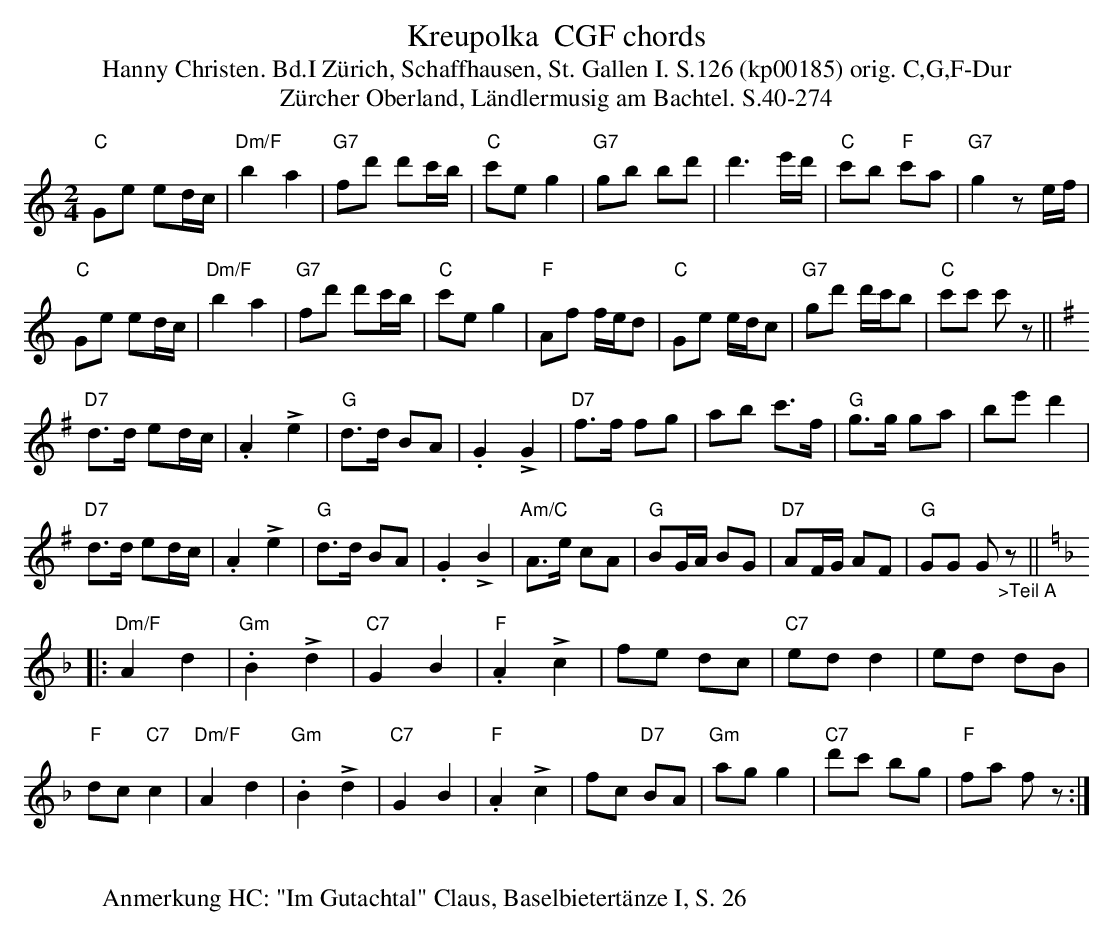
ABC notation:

X:1
T: Kreupolka  CGF chords
T:Hanny Christen. Bd.I Zürich, Schaffhausen, St. Gallen I. S.126 (kp00185) orig. C,G,F-Dur
T: Z\"urcher Oberland, L\"andlermusig am Bachtel. S.40-274
M:2/4
L:1/8
K:C %%MIDI gchordon
"C"Ge ed/c/ | "Dm/F"b2a2 | "G7"fd' d'c'/b/ | "C"c'e g2 | "G7"gb  bd' | d'3e'/d'/ | "C"c'b "F"c'a | "G7"g2ze/f/ |
"C"Ge ed/c/ | "Dm/F"b2a2 | "G7"fd' d'c'/b/ | "C"c'e g2 | "F"Af f/e/d | "C"Ge e/d/c | "G7"gd' d'/c'/b | "C"c'c' c'z || [K:G]
"D7"d>d ed/c/ | .A2!>!e2 | "G"d>d BA | .G2!>!G2 | "D7"f>f fg | ab c'>f | "G"g>g ga | be' d'2 |
"D7"d>d ed/c/ | .A2!>!e2 | "G"d>d BA | .G2!>!B2 | "Am/C"A>e cA | "G"BG/A/ BG | "D7"AF/G/ AF | "G"GG G"_>Teil A"z ||
|: [K:F]
 "Dm/F"A2d2 | "Gm".B2!>!d2 | "C7"G2B2 | "F".A2!>!c2 | fe dc | "C7"edd2 | ed dB |
"F"dc"C7"c2 | "Dm/F"A2d2 | "Gm".B2!>!d2 | "C7"G2B2 | "F".A2!>!c2 | fc "D7"BA | "Gm"agg2 | "C7"d'c' bg | "F"fa fz :|
W:
W: Anmerkung HC: "Im Gutachtal" Claus, Baselbietertänze I, S. 26
